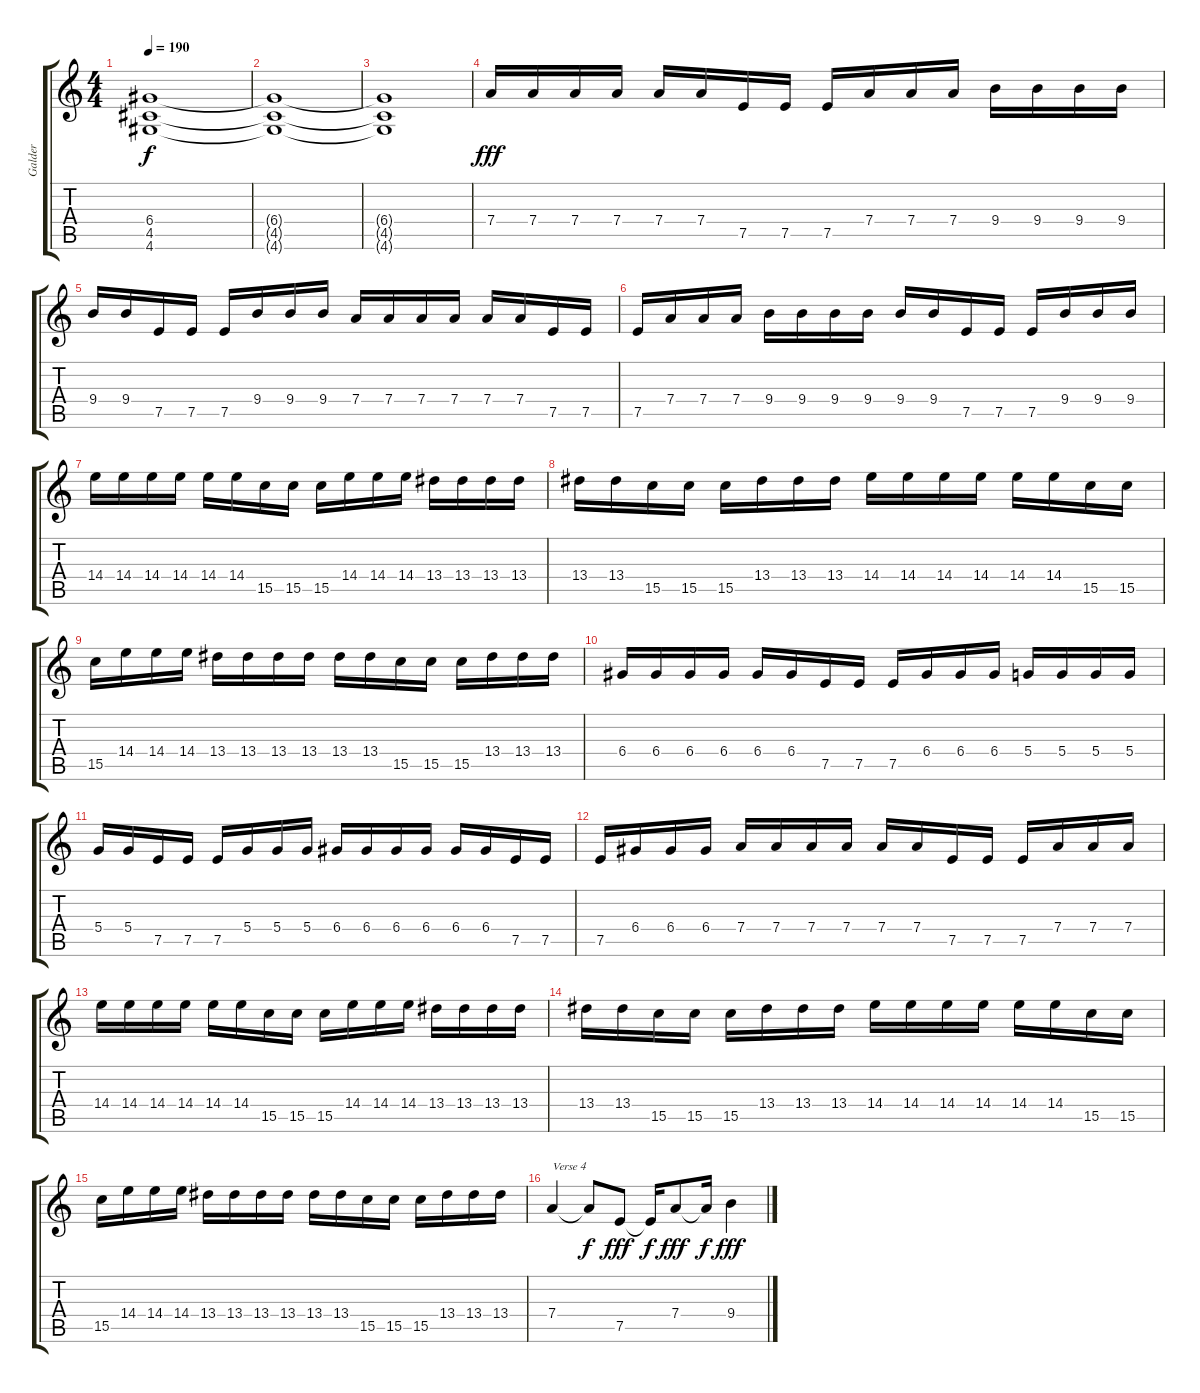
\track ("Galder" "Galder") {instrument distortionguitar}
\staff {score tabs}
\tuning (E4 B3 G3 D3 A2 E2) {hide}
\ts (4 4)
\tempo 190
\clef g2
\ks c
(6.4{t} 4.5{t} 4.6{t}).1{dy f} |
(6.4{t} 4.5{t} 4.6{t}).1 |
(6.4{t} 4.5{t} 4.6{t}).1 |
7.4.16{dy fff} 7.4.16 7.4.16 7.4.16 7.4.16 7.4.16 7.5.16 7.5.16 7.5.16 7.4.16 7.4.16 7.4.16 9.4.16 9.4.16 9.4.16 9.4.16 |
9.4.16 9.4.16 7.5.16 7.5.16 7.5.16 9.4.16 9.4.16 9.4.16 7.4.16 7.4.16 7.4.16 7.4.16 7.4.16 7.4.16 7.5.16 7.5.16 |
7.5.16 7.4.16 7.4.16 7.4.16 9.4.16 9.4.16 9.4.16 9.4.16 9.4.16 9.4.16 7.5.16 7.5.16 7.5.16 9.4.16 9.4.16 9.4.16 |
14.4.16 14.4.16 14.4.16 14.4.16 14.4.16 14.4.16 15.5.16 15.5.16 15.5.16 14.4.16 14.4.16 14.4.16 13.4.16 13.4.16 13.4.16 13.4.16 |
13.4.16 13.4.16 15.5.16 15.5.16 15.5.16 13.4.16 13.4.16 13.4.16 14.4.16 14.4.16 14.4.16 14.4.16 14.4.16 14.4.16 15.5.16 15.5.16 |
15.5.16 14.4.16 14.4.16 14.4.16 13.4.16 13.4.16 13.4.16 13.4.16 13.4.16 13.4.16 15.5.16 15.5.16 15.5.16 13.4.16 13.4.16 13.4.16 |
6.4.16 6.4.16 6.4.16 6.4.16 6.4.16 6.4.16 7.5.16 7.5.16 7.5.16 6.4.16 6.4.16 6.4.16 5.4.16 5.4.16 5.4.16 5.4.16 |
5.4.16 5.4.16 7.5.16 7.5.16 7.5.16 5.4.16 5.4.16 5.4.16 6.4.16 6.4.16 6.4.16 6.4.16 6.4.16 6.4.16 7.5.16 7.5.16 |
7.5.16 6.4.16 6.4.16 6.4.16 7.4.16 7.4.16 7.4.16 7.4.16 7.4.16 7.4.16 7.5.16 7.5.16 7.5.16 7.4.16 7.4.16 7.4.16 |
14.4.16 14.4.16 14.4.16 14.4.16 14.4.16 14.4.16 15.5.16 15.5.16 15.5.16 14.4.16 14.4.16 14.4.16 13.4.16 13.4.16 13.4.16 13.4.16 |
13.4.16 13.4.16 15.5.16 15.5.16 15.5.16 13.4.16 13.4.16 13.4.16 14.4.16 14.4.16 14.4.16 14.4.16 14.4.16 14.4.16 15.5.16 15.5.16 |
15.5.16 14.4.16 14.4.16 14.4.16 13.4.16 13.4.16 13.4.16 13.4.16 13.4.16 13.4.16 15.5.16 15.5.16 15.5.16 13.4.16 13.4.16 13.4.16 |
7.4.4{txt "Verse 4"} 7.4{t}.8{dy f} 7.5.8{dy fff} 7.5{t}.16{dy f} 7.4.8{dy fff} 7.4{t}.16{dy f} 9.4.4{dy fff}
